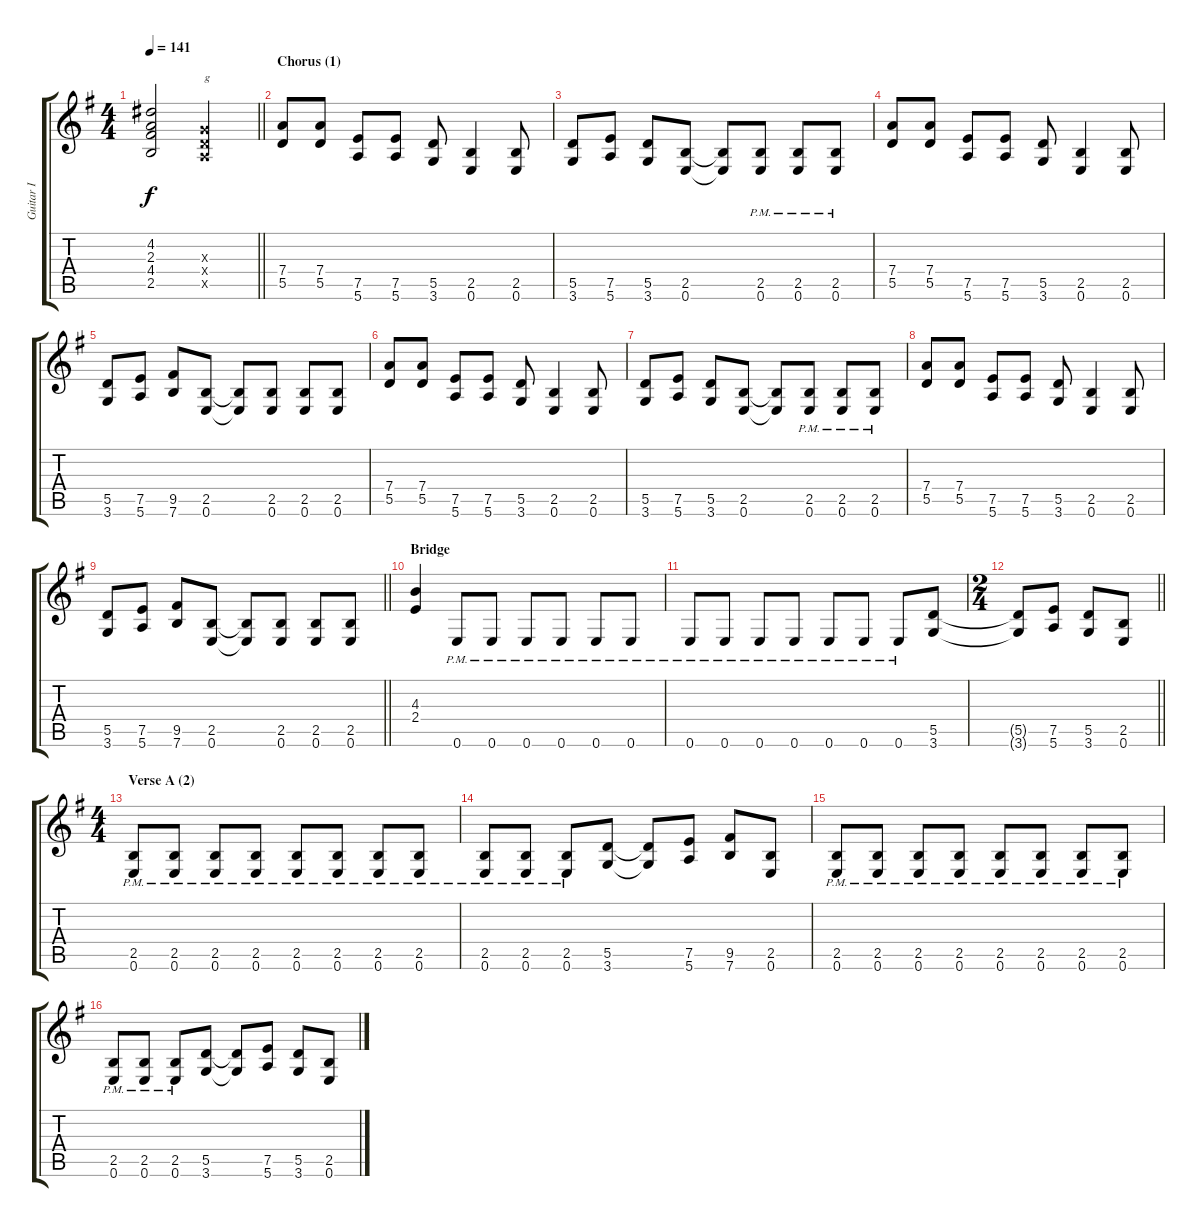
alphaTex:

\track ("Guitar I" "Guitar I") {instrument distortionguitar}
\staff {score tabs}
\tuning (E4 B3 G3 D3 A2 E2) {hide}
\ts (4 4)
\tempo 141
\clef g2
\barLineRight lightlight
\ks g
(4.2 2.3 4.4 2.5).2{dy f} (0.3{x} 0.4{x} 0.5{x}).2{txt "g"} |
\section ("" "Chorus (1)")
(7.4 5.5).8 (7.4 5.5).8 (7.5 5.6).8 (7.5 5.6).8 (5.5 3.6).8 (2.5 0.6).4 (2.5 0.6).8 |
(5.5 3.6).8 (7.5 5.6).8 (5.5 3.6).8 (2.5 0.6).8 (2.5{t} 0.6{t}).8 (2.5{pm} 0.6{pm}).8 (2.5{pm} 0.6{pm}).8 (2.5{pm} 0.6{pm}).8 |
(7.4 5.5).8 (7.4 5.5).8 (7.5 5.6).8 (7.5 5.6).8 (5.5 3.6).8 (2.5 0.6).4 (2.5 0.6).8 |
(5.5 3.6).8 (7.5 5.6).8 (9.5 7.6).8 (2.5 0.6).8 (2.5{t} 0.6{t}).8 (2.5 0.6).8 (2.5 0.6).8 (2.5 0.6).8 |
(7.4 5.5).8 (7.4 5.5).8 (7.5 5.6).8 (7.5 5.6).8 (5.5 3.6).8 (2.5 0.6).4 (2.5 0.6).8 |
(5.5 3.6).8 (7.5 5.6).8 (5.5 3.6).8 (2.5 0.6).8 (2.5{t} 0.6{t}).8 (2.5{pm} 0.6{pm}).8 (2.5{pm} 0.6{pm}).8 (2.5{pm} 0.6{pm}).8 |
(7.4 5.5).8 (7.4 5.5).8 (7.5 5.6).8 (7.5 5.6).8 (5.5 3.6).8 (2.5 0.6).4 (2.5 0.6).8 |
\barLineRight lightlight
(5.5 3.6).8 (7.5 5.6).8 (9.5 7.6).8 (2.5 0.6).8 (2.5{t} 0.6{t}).8 (2.5 0.6).8 (2.5 0.6).8 (2.5 0.6).8 |
\section ("" "Bridge")
(4.3 2.4).4 0.6{pm}.8 0.6{pm}.8 0.6{pm}.8 0.6{pm}.8 0.6{pm}.8 0.6{pm}.8 |
0.6{pm}.8 0.6{pm}.8 0.6{pm}.8 0.6{pm}.8 0.6{pm}.8 0.6{pm}.8 0.6{pm}.8 (5.5 3.6).8 |
\ts (2 4)
\barLineRight lightlight
(5.5{t} 3.6{t}).8 (7.5 5.6).8 (5.5 3.6).8 (2.5 0.6).8 |
\ts (4 4)
\section ("" "Verse A (2)")
(2.5{pm} 0.6{pm}).8 (2.5{pm} 0.6{pm}).8 (2.5{pm} 0.6{pm}).8 (2.5{pm} 0.6{pm}).8 (2.5{pm} 0.6{pm}).8 (2.5{pm} 0.6{pm}).8 (2.5{pm} 0.6{pm}).8 (2.5{pm} 0.6{pm}).8 |
(2.5{pm} 0.6{pm}).8 (2.5{pm} 0.6{pm}).8 (2.5{pm} 0.6{pm}).8 (5.5 3.6).8 (5.5{t} 3.6{t}).8 (7.5 5.6).8 (9.5 7.6).8 (2.5 0.6).8 |
(2.5{pm} 0.6{pm}).8 (2.5{pm} 0.6{pm}).8 (2.5{pm} 0.6{pm}).8 (2.5{pm} 0.6{pm}).8 (2.5{pm} 0.6{pm}).8 (2.5{pm} 0.6{pm}).8 (2.5{pm} 0.6{pm}).8 (2.5{pm} 0.6{pm}).8 |
(2.5{pm} 0.6{pm}).8 (2.5{pm} 0.6{pm}).8 (2.5{pm} 0.6{pm}).8 (5.5 3.6).8 (5.5{t} 3.6{t}).8 (7.5 5.6).8 (5.5 3.6).8 (2.5 0.6).8
